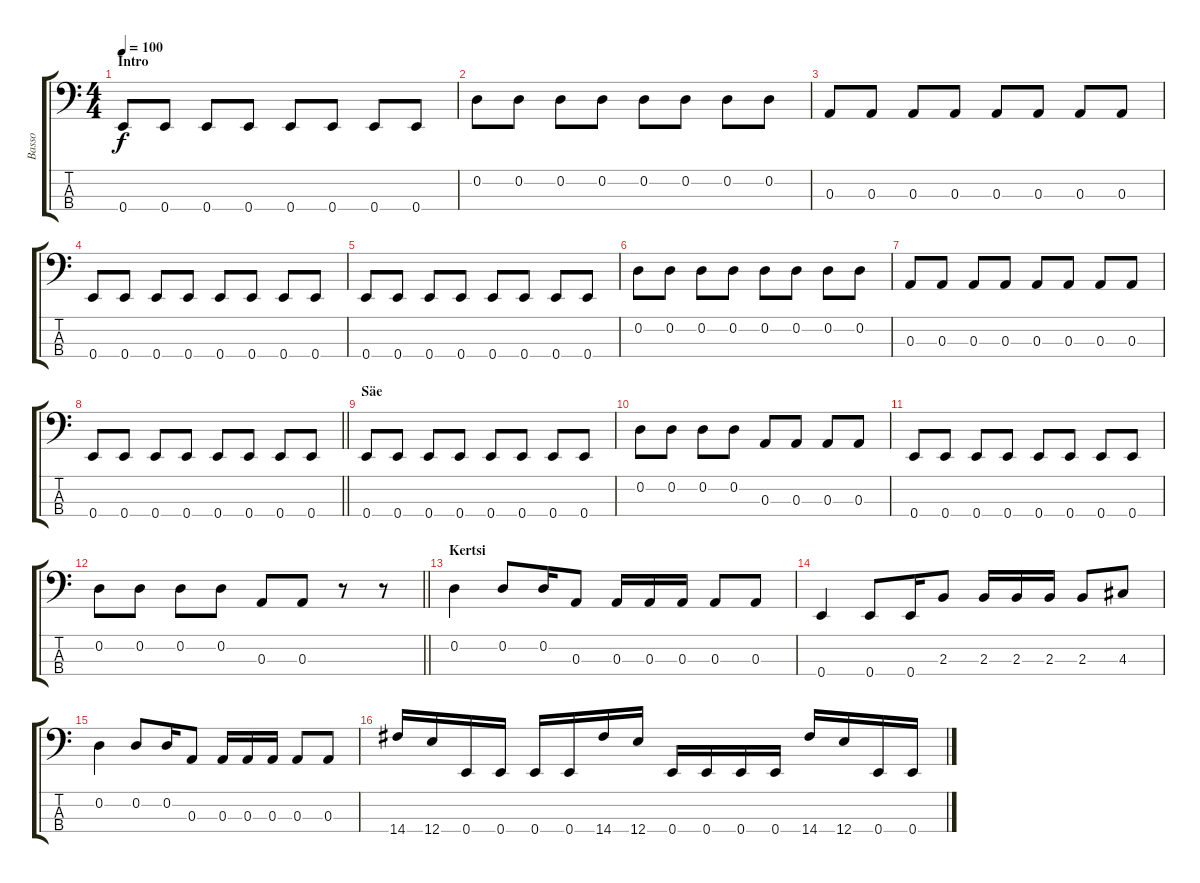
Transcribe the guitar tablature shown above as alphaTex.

\track ("Basso" "Basso") {instrument electricbassfinger}
\staff {score tabs}
\tuning (G2 D2 A1 E1) {hide}
\ts (4 4)
\section ("" "Intro")
\tempo 100
\clef f4
\ks c
0.4.8{dy f instrument electricbassfinger} 0.4.8 0.4.8 0.4.8 0.4.8 0.4.8 0.4.8 0.4.8 |
0.2.8 0.2.8 0.2.8 0.2.8 0.2.8 0.2.8 0.2.8 0.2.8 |
0.3.8 0.3.8 0.3.8 0.3.8 0.3.8 0.3.8 0.3.8 0.3.8 |
0.4.8 0.4.8 0.4.8 0.4.8 0.4.8 0.4.8 0.4.8 0.4.8 |
0.4.8 0.4.8 0.4.8 0.4.8 0.4.8 0.4.8 0.4.8 0.4.8 |
0.2.8 0.2.8 0.2.8 0.2.8 0.2.8 0.2.8 0.2.8 0.2.8 |
0.3.8 0.3.8 0.3.8 0.3.8 0.3.8 0.3.8 0.3.8 0.3.8 |
\barLineRight lightlight
0.4.8 0.4.8 0.4.8 0.4.8 0.4.8 0.4.8 0.4.8 0.4.8 |
\section ("" "Säe")
0.4.8 0.4.8 0.4.8 0.4.8 0.4.8 0.4.8 0.4.8 0.4.8 |
0.2.8 0.2.8 0.2.8 0.2.8 0.3.8 0.3.8 0.3.8 0.3.8 |
0.4.8 0.4.8 0.4.8 0.4.8 0.4.8 0.4.8 0.4.8 0.4.8 |
\barLineRight lightlight
0.2.8 0.2.8 0.2.8 0.2.8 0.3.8 0.3.8 r.8 r.8 |
\section ("" "Kertsi")
0.2.4 0.2.8 0.2.16 0.3.8 0.3.16 0.3.16 0.3.16 0.3.8 0.3.8 |
0.4.4 0.4.8 0.4.16 2.3.8 2.3.16 2.3.16 2.3.16 2.3.8 4.3.8 |
0.2.4 0.2.8 0.2.16 0.3.8 0.3.16 0.3.16 0.3.16 0.3.8 0.3.8 |
14.4.16 12.4.16 0.4.16 0.4.16 0.4.16 0.4.16 14.4.16 12.4.16 0.4.16 0.4.16 0.4.16 0.4.16 14.4.16 12.4.16 0.4.16 0.4.16
